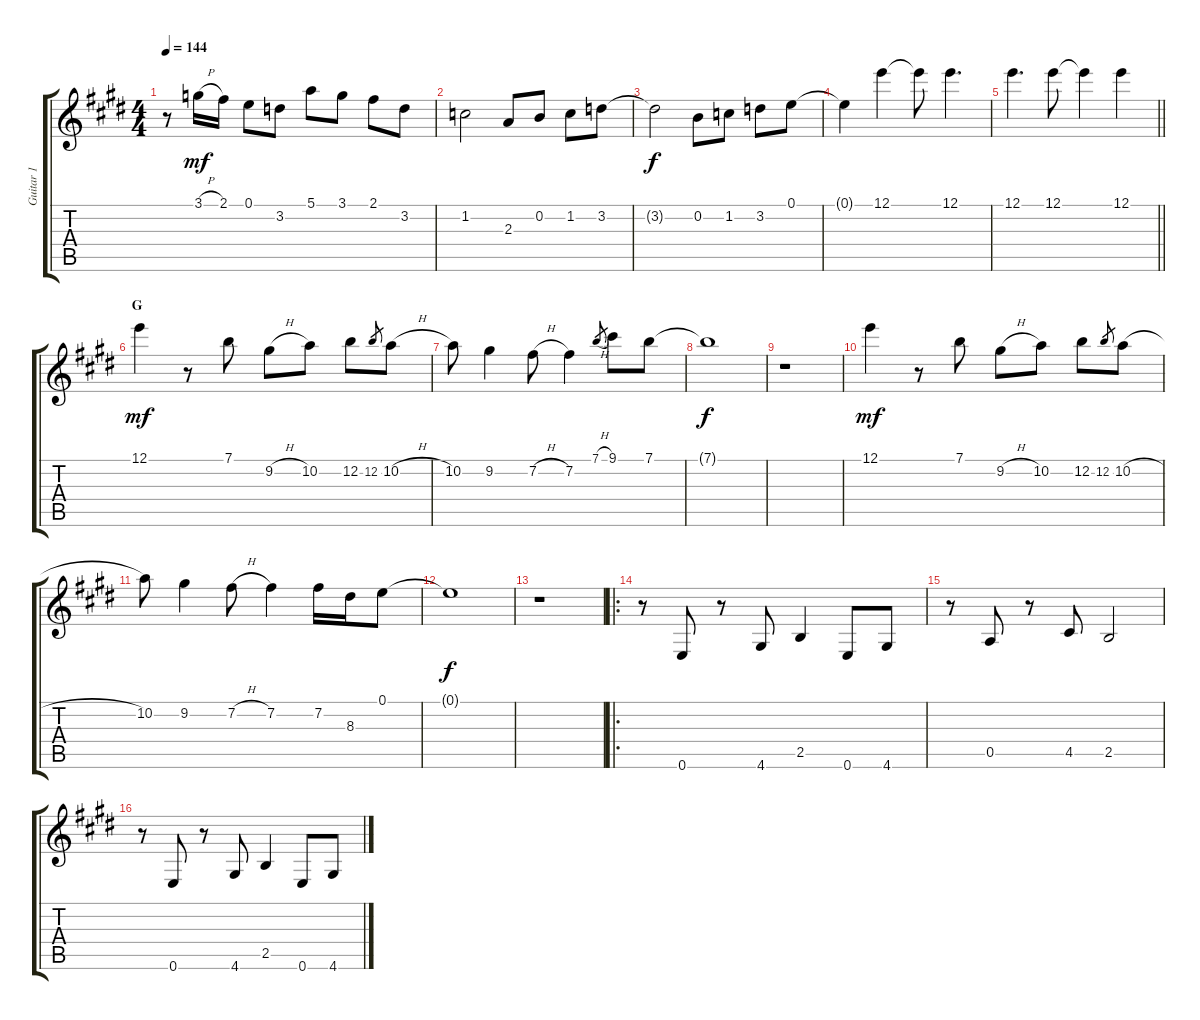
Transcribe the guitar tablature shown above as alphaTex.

\track ("Guitar 1" "Guitar 1") {instrument acousticguitarnylon}
\staff {score tabs}
\tuning (E4 B3 G3 D3 A2 E2) {hide}
\ts (4 4)
\tempo 144
\clef g2
\ks e
r.8{dy mf} 3.1{h}.16 2.1.16 0.1.8 3.2.8 5.1.8 3.1.8 2.1.8 3.2.8 |
1.2.2 2.3.8 0.2.8 1.2.8 3.2.8 |
3.2{t}.2{dy f} 0.2.8 1.2.8 3.2.8 0.1.8 |
0.1{t}.4{volume 8} 12.1.4 12.1{t}.8 12.1.4{d volume 10} |
\barLineRight lightlight
12.1.4{d volume 12} 12.1.8 12.1{t}.4 12.1.4{volume 16} |
\section ("" "G")
12.1.4{dy mf} r.8 7.1.8 9.2{h}.8 10.2.8 12.2.8 12.2.8{gr} 10.2{h}.8 |
10.2.8 9.2.4 7.2{h}.8 7.2.4 7.1{h}.8{gr} 9.1.8 7.1.8 |
7.1{t}.1{dy f} |
r.1 |
12.1.4{dy mf} r.8 7.1.8 9.2{h}.8 10.2.8 12.2.8 12.2.8{gr} 10.2{h}.8 |
10.2.8 9.2.4 7.2{h}.8 7.2.4 7.2.16 8.3.16 0.1.8 |
0.1{t}.1{dy f} |
r.1 |
\ro
r.8 0.6.8 r.8 4.6.8 2.5.4 0.6.8 4.6.8 |
r.8 0.5.8 r.8 4.5.8 2.5.2 |
r.8 0.6.8 r.8 4.6.8 2.5.4 0.6.8 4.6.8
